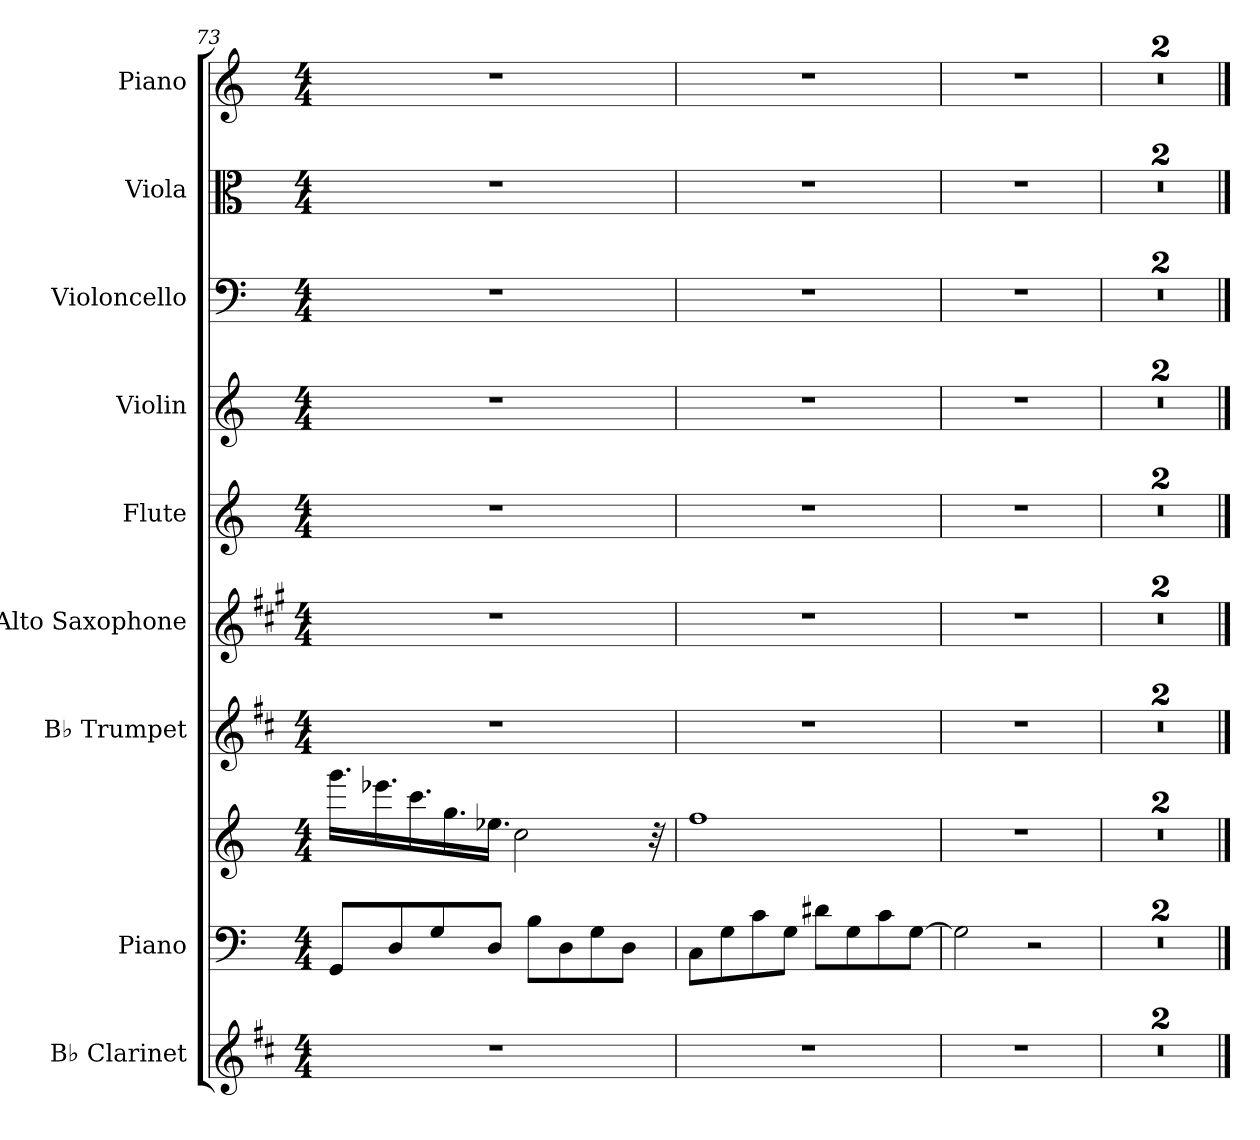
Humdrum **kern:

**kern	**kern	**kern	**kern	**kern	**kern	**kern	**kern	**kern	**kern
*part9	*part8	*part8	*part7	*part6	*part5	*part4	*part3	*part2	*part1
*staff10	*staff9	*staff8	*staff7	*staff6	*staff5	*staff4	*staff3	*staff2	*staff1
*I"B♭ Clarinet	*I"Piano	*	*I"B♭ Trumpet	*I"Alto Saxophone	*I"Flute	*I"Violin	*I"Violoncello	*I"Viola	*I"Piano
*I'B♭ Cl.	*I'Pno.	*	*I'B♭ Tpt.	*I'A. Sax.	*I'Fl.	*I'Vln.	*I'Vc.	*I'Vla.	*I'Pno.
*clefG2	*clefF4	*clefG2	*clefG2	*clefG2	*clefG2	*clefG2	*clefF4	*clefC3	*clefG2
*ITrd1c2	*	*	*ITrd1c2	*ITrd5c9	*	*	*	*	*
*k[]	*k[]	*k[]	*k[]	*k[]	*k[]	*k[]	*k[]	*k[]	*k[]
*M4/4	*M4/4	*M4/4	*M4/4	*M4/4	*M4/4	*M4/4	*M4/4	*M4/4	*M4/4
=73	=73	=73	=73	=73	=73	=73	=73	=73	=73
1r	8GG/L	16.ggg\LL	1r	1r	1r	1r	1r	1r	1r
.	.	16.eee-X\	.	.	.	.	.	.	.
.	8D/	.	.	.	.	.	.	.	.
.	.	16.ccc\	.	.	.	.	.	.	.
.	8G/	.	.	.	.	.	.	.	.
.	.	16.gg\	.	.	.	.	.	.	.
.	8D/J	16.ee-X\JJ	.	.	.	.	.	.	.
.	.	2cc\	.	.	.	.	.	.	.
.	8B\L	.	.	.	.	.	.	.	.
.	8D\	.	.	.	.	.	.	.	.
.	8G\	.	.	.	.	.	.	.	.
.	8D\J	.	.	.	.	.	.	.	.
.	.	32r	.	.	.	.	.	.	.
!!LO:PB:g=z
=74	=74	=74	=74	=74	=74	=74	=74	=74	=74
1r	8C\L	1ff	1r	1r	1r	1r	1r	1r	1r
.	8G\	.	.	.	.	.	.	.	.
.	8c\	.	.	.	.	.	.	.	.
.	8G\J	.	.	.	.	.	.	.	.
.	8d#X\L	.	.	.	.	.	.	.	.
.	8G\	.	.	.	.	.	.	.	.
.	8c\	.	.	.	.	.	.	.	.
.	[8G\J	.	.	.	.	.	.	.	.
=75	=75	=75	=75	=75	=75	=75	=75	=75	=75
1r	2G\]	1r	1r	1r	1r	1r	1r	1r	1r
.	2r	.	.	.	.	.	.	.	.
=76	=76	=76	=76	=76	=76	=76	=76	=76	=76
1r	1r	1r	1r	1r	1r	1r	1r	1r	1r
=77	=77	=77	=77	=77	=77	=77	=77	=77	=77
1r	1r	1r	1r	1r	1r	1r	1r	1r	1r
==	==	==	==	==	==	==	==	==	==
*-	*-	*-	*-	*-	*-	*-	*-	*-	*-
